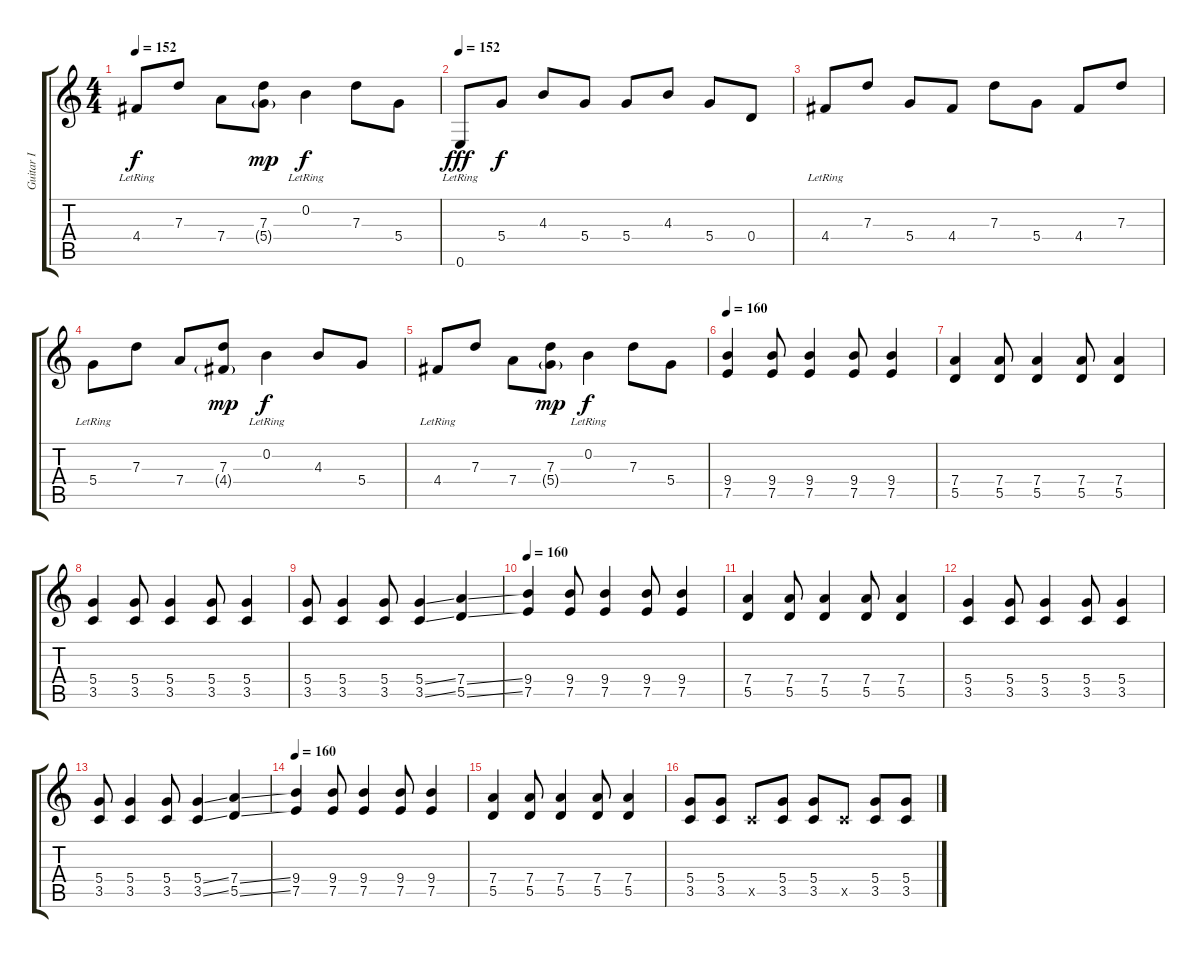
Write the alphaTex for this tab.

\track ("Guitar I" "Guitar I") {instrument acousticguitarnylon}
\staff {score tabs}
\tuning (E4 B3 G3 D3 A2 E2) {hide}
\ts (4 4)
\tempo 152
\clef g2
\ks c
4.4{lr}.8{dy f} 7.3.8 7.4.8 (7.3 5.4{g}).8{dy mp} 0.2{lr}.4{dy f} 7.3.8 5.4.8 |
\tempo 152
0.6{lr}.8{dy fff volume 13 instrument acousticguitarnylon} 5.4.8{dy f} 4.3.8 5.4.8 5.4.8 4.3.8 5.4.8 0.4.8 |
4.4{lr}.8 7.3.8 5.4.8 4.4.8 7.3.8 5.4.8 4.4.8 7.3.8 |
5.4{lr}.8 7.3.8 7.4.8 (7.3 4.4{g}).8{dy mp} 0.2{lr}.4{dy f} 4.3.8 5.4.8 |
4.4{lr}.8 7.3.8 7.4.8 (7.3 5.4{g}).8{dy mp} 0.2{lr}.4{dy f} 7.3.8 5.4.8 |
\tempo 160
(9.4 7.5).4{volume 12 instrument overdrivenguitar} (9.4 7.5).8 (9.4 7.5).4 (9.4 7.5).8 (9.4 7.5).4 |
(7.4 5.5).4 (7.4 5.5).8 (7.4 5.5).4 (7.4 5.5).8 (7.4 5.5).4 |
(5.4 3.5).4 (5.4 3.5).8 (5.4 3.5).4 (5.4 3.5).8 (5.4 3.5).4 |
(5.4 3.5).8 (5.4 3.5).4 (5.4 3.5).8 (5.4{ss} 3.5{ss}).4 (7.4{ss} 5.5{ss}).4 |
\tempo 160
(9.4 7.5).4 (9.4 7.5).8 (9.4 7.5).4 (9.4 7.5).8 (9.4 7.5).4 |
(7.4 5.5).4 (7.4 5.5).8 (7.4 5.5).4 (7.4 5.5).8 (7.4 5.5).4 |
(5.4 3.5).4 (5.4 3.5).8 (5.4 3.5).4 (5.4 3.5).8 (5.4 3.5).4 |
(5.4 3.5).8 (5.4 3.5).4 (5.4 3.5).8 (5.4{ss} 3.5{ss}).4 (7.4{ss} 5.5{ss}).4 |
\tempo 160
(9.4 7.5).4 (9.4 7.5).8 (9.4 7.5).4 (9.4 7.5).8 (9.4 7.5).4 |
(7.4 5.5).4 (7.4 5.5).8 (7.4 5.5).4 (7.4 5.5).8 (7.4 5.5).4 |
(5.4 3.5).8 (5.4 3.5).8 3.5{x}.8 (5.4 3.5).8 (5.4 3.5).8 3.5{x}.8 (5.4 3.5).8 (5.4 3.5).8
